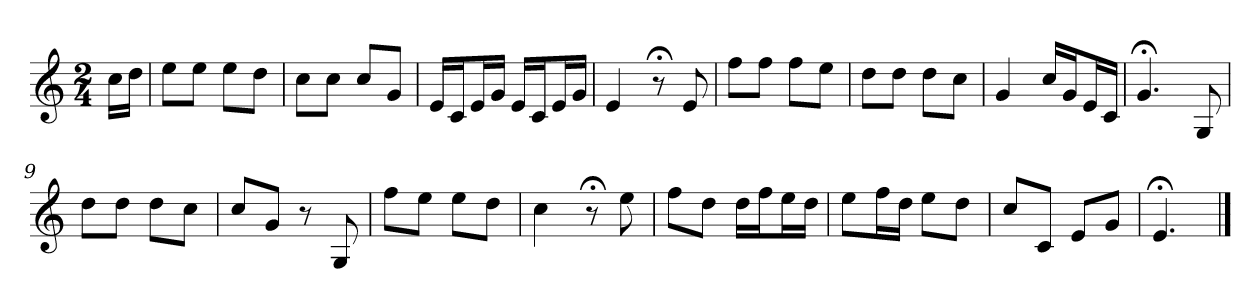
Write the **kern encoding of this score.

**kern
*part1
*staff1
*k[]
*C:
*M2/4
*MM120
=
16ccLL
16ddJJ
=1
8eeL
8eeJ
8eeL
8ddJ
=2
8ccL
8ccJ
8ccL
8gJ
=3
16eLL
16cJ
16eL
16gJJ
16eLL
16cJ
16eL
16gJJ
=4
4e
8r;<
8e
=5
8ffL
8ffJ
8ffL
8eeJ
=6
8ddL
8ddJ
8ddL
8ccJ
=7
4g
16ccLL
16gJ
16eL
16cJJ
=8
4.g;<
8G
=9
8ddL
8ddJ
8ddL
8ccJ
=10
8ccL
8gJ
8r
8G
=11
8ffL
8eeJ
8eeL
8ddJ
=12
4cc
8r;<
8ee
=13
8ffL
8ddJ
16ddLL
16ffJ
16eeL
16ddJJ
=14
8eeL
16ffL
16ddJJ
8eeL
8ddJ
=15
8ccL
8cJ
8eL
8gJ
=16
4.e;<
==
*-
